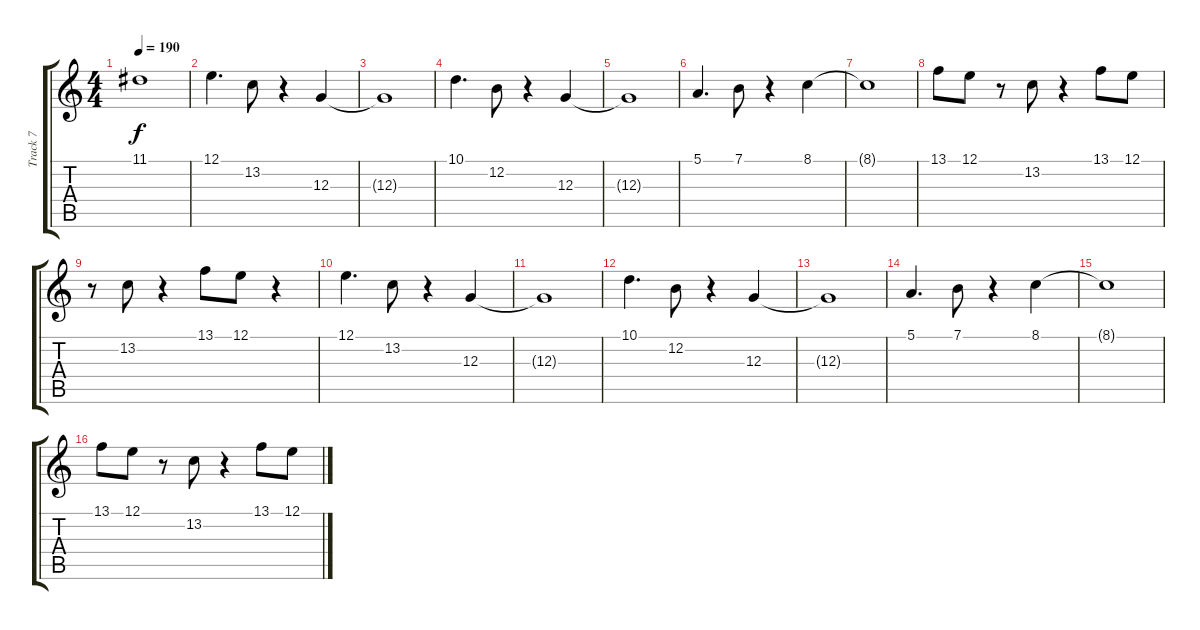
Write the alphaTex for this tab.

\track ("Track 7" "Track 7") {instrument trumpet}
\staff {score tabs}
\tuning (E4 B3 G3 D3 A2 E2) {hide}
\ts (4 4)
\tempo 190
\clef g2
\ks c
11.1{t}.1{dy f} |
12.1.4{d} 13.2.8 r.4 12.3.4 |
12.3{t}.1 |
10.1.4{d} 12.2.8 r.4 12.3.4 |
12.3{t}.1 |
5.1.4{d} 7.1.8 r.4 8.1.4 |
8.1{t}.1 |
13.1.8 12.1.8 r.8 13.2.8 r.4 13.1.8 12.1.8 |
r.8 13.2.8 r.4 13.1.8 12.1.8 r.4 |
12.1.4{d} 13.2.8 r.4 12.3.4 |
12.3{t}.1 |
10.1.4{d} 12.2.8 r.4 12.3.4 |
12.3{t}.1 |
5.1.4{d} 7.1.8 r.4 8.1.4 |
8.1{t}.1 |
13.1.8 12.1.8 r.8 13.2.8 r.4 13.1.8 12.1.8
